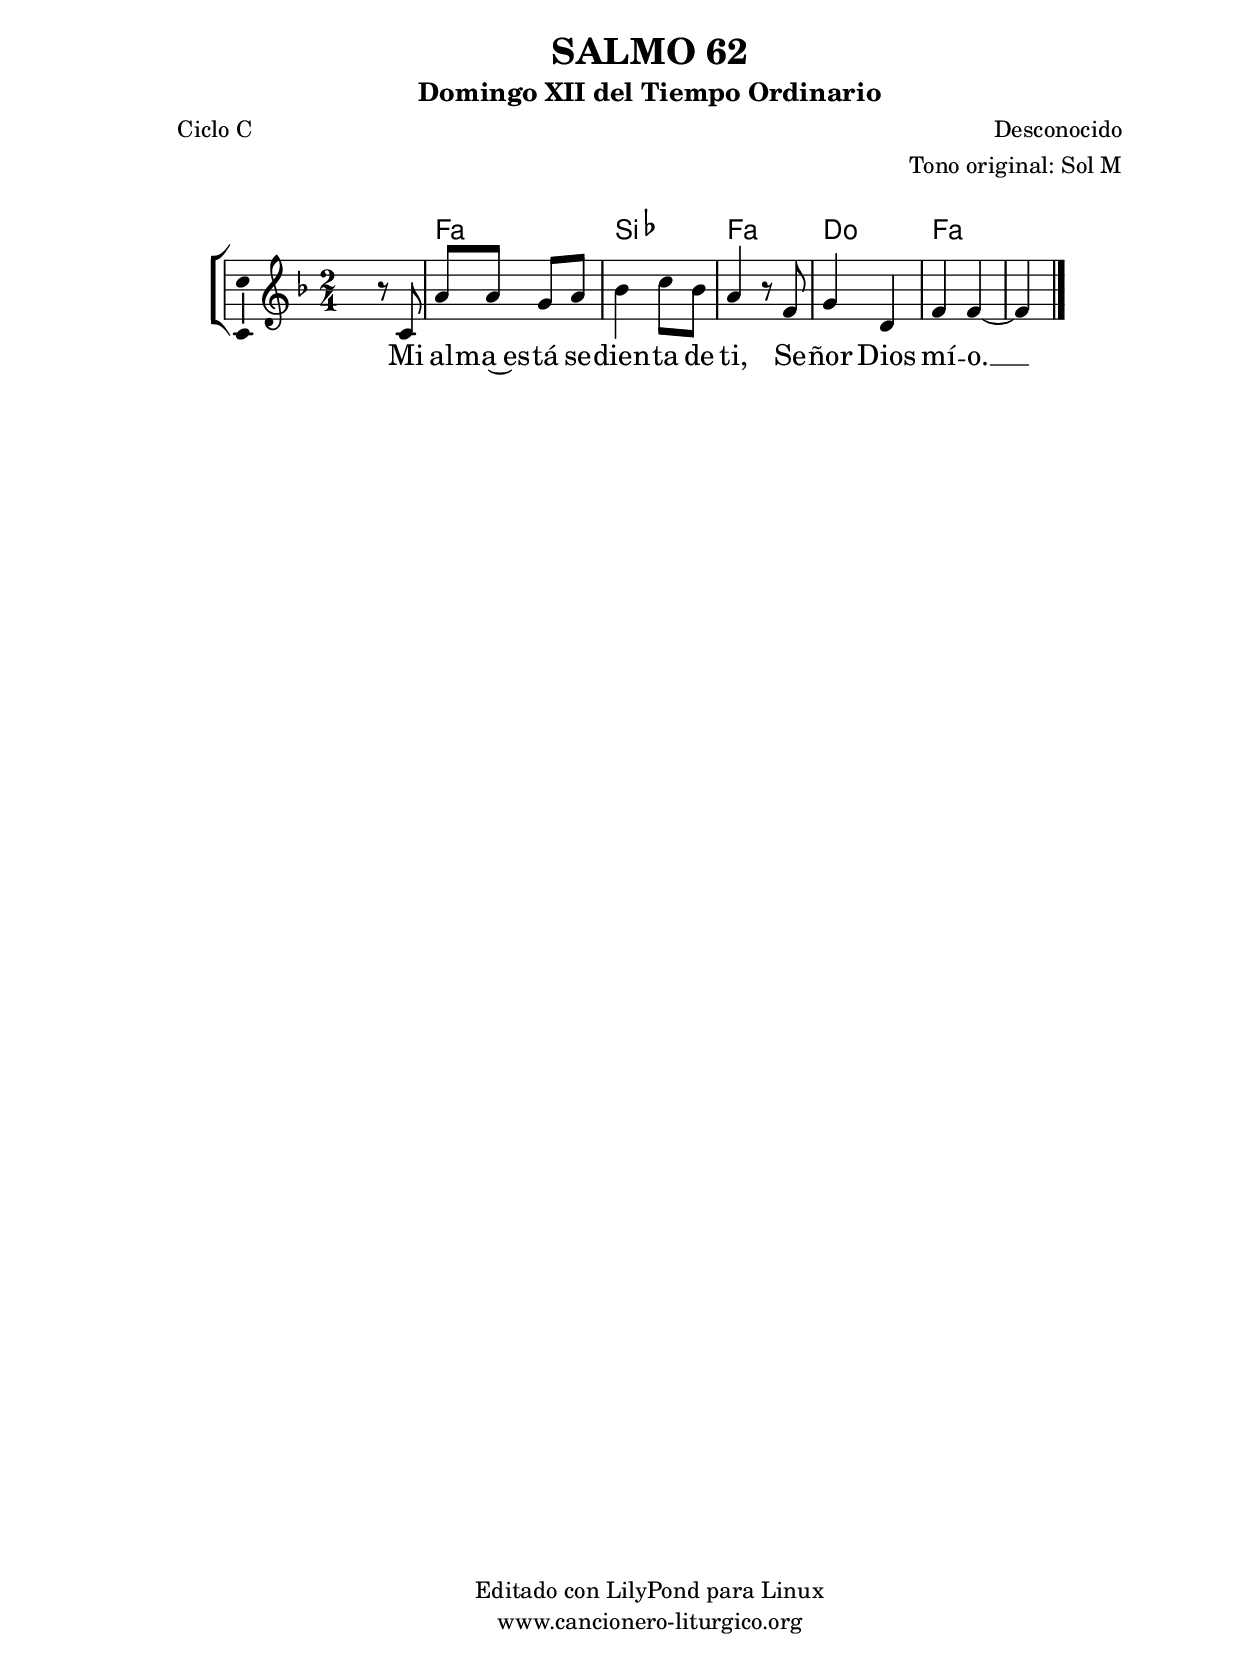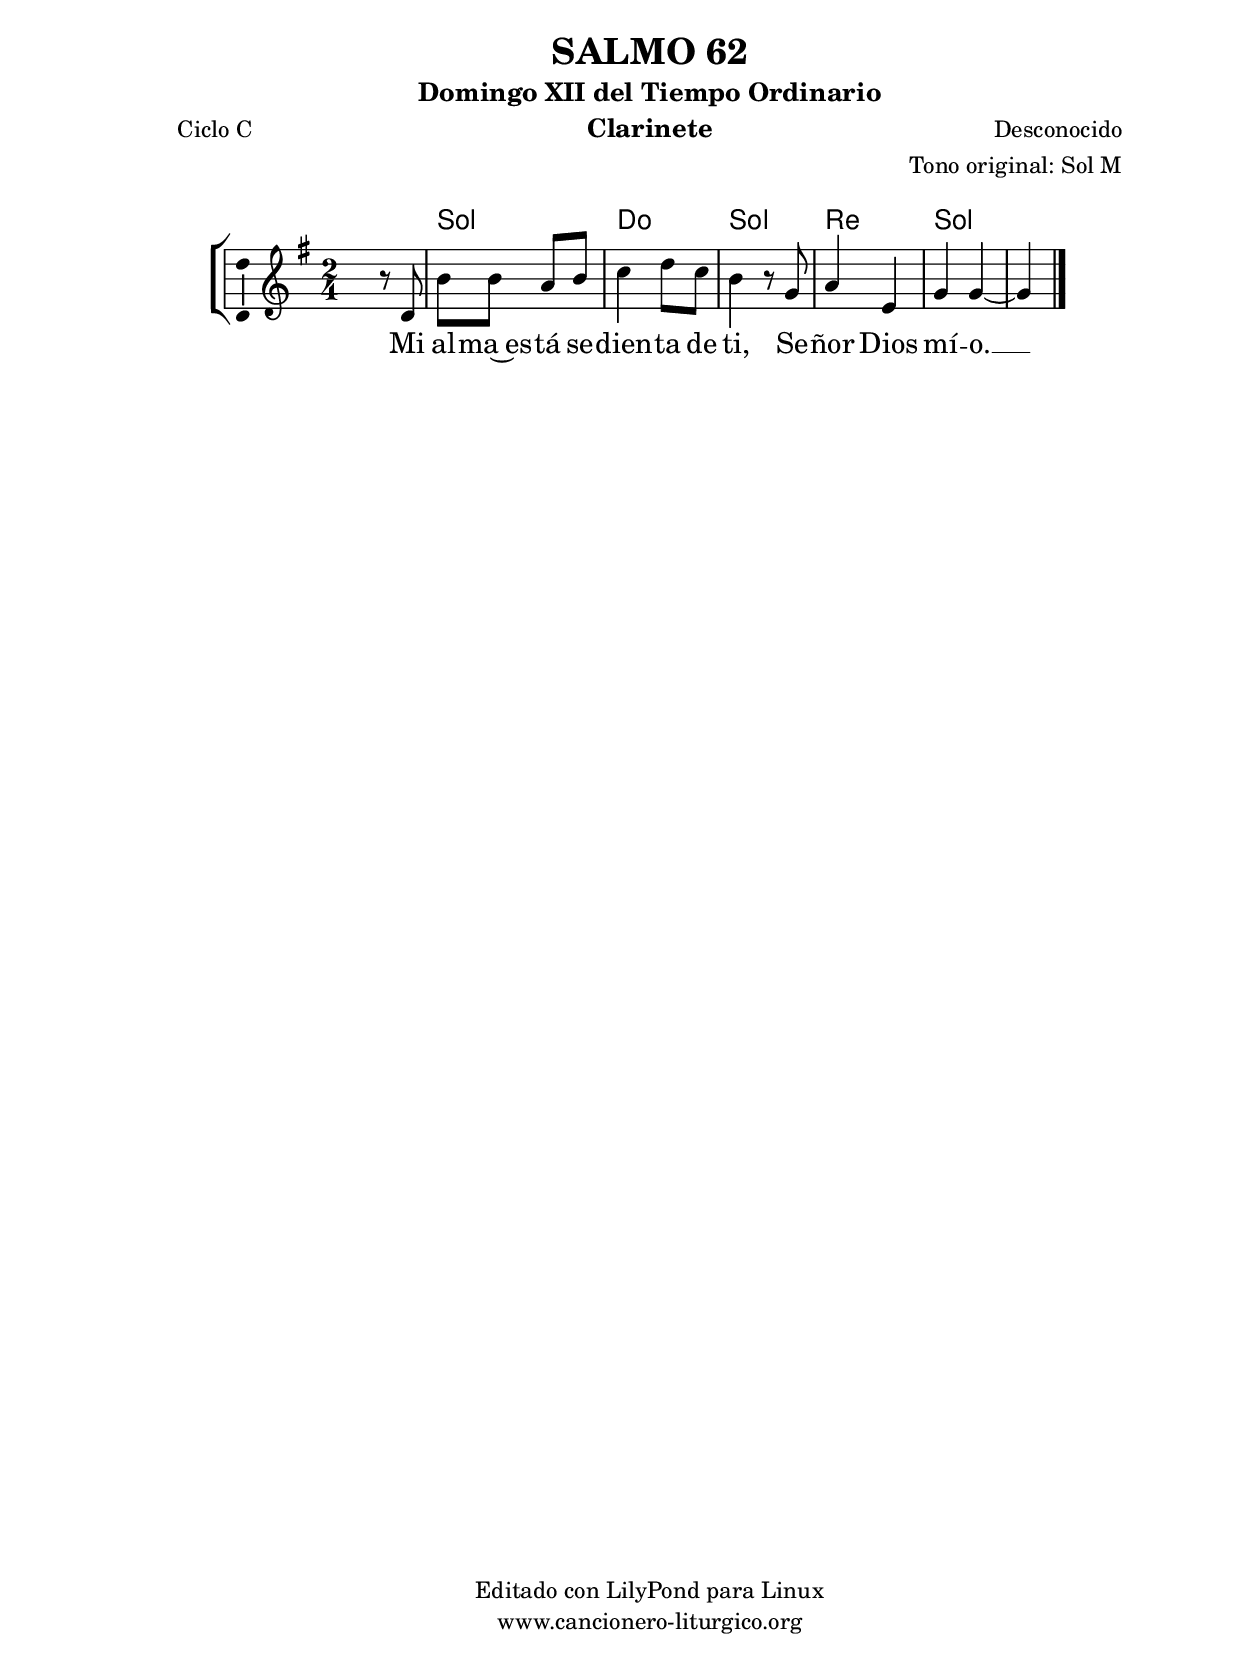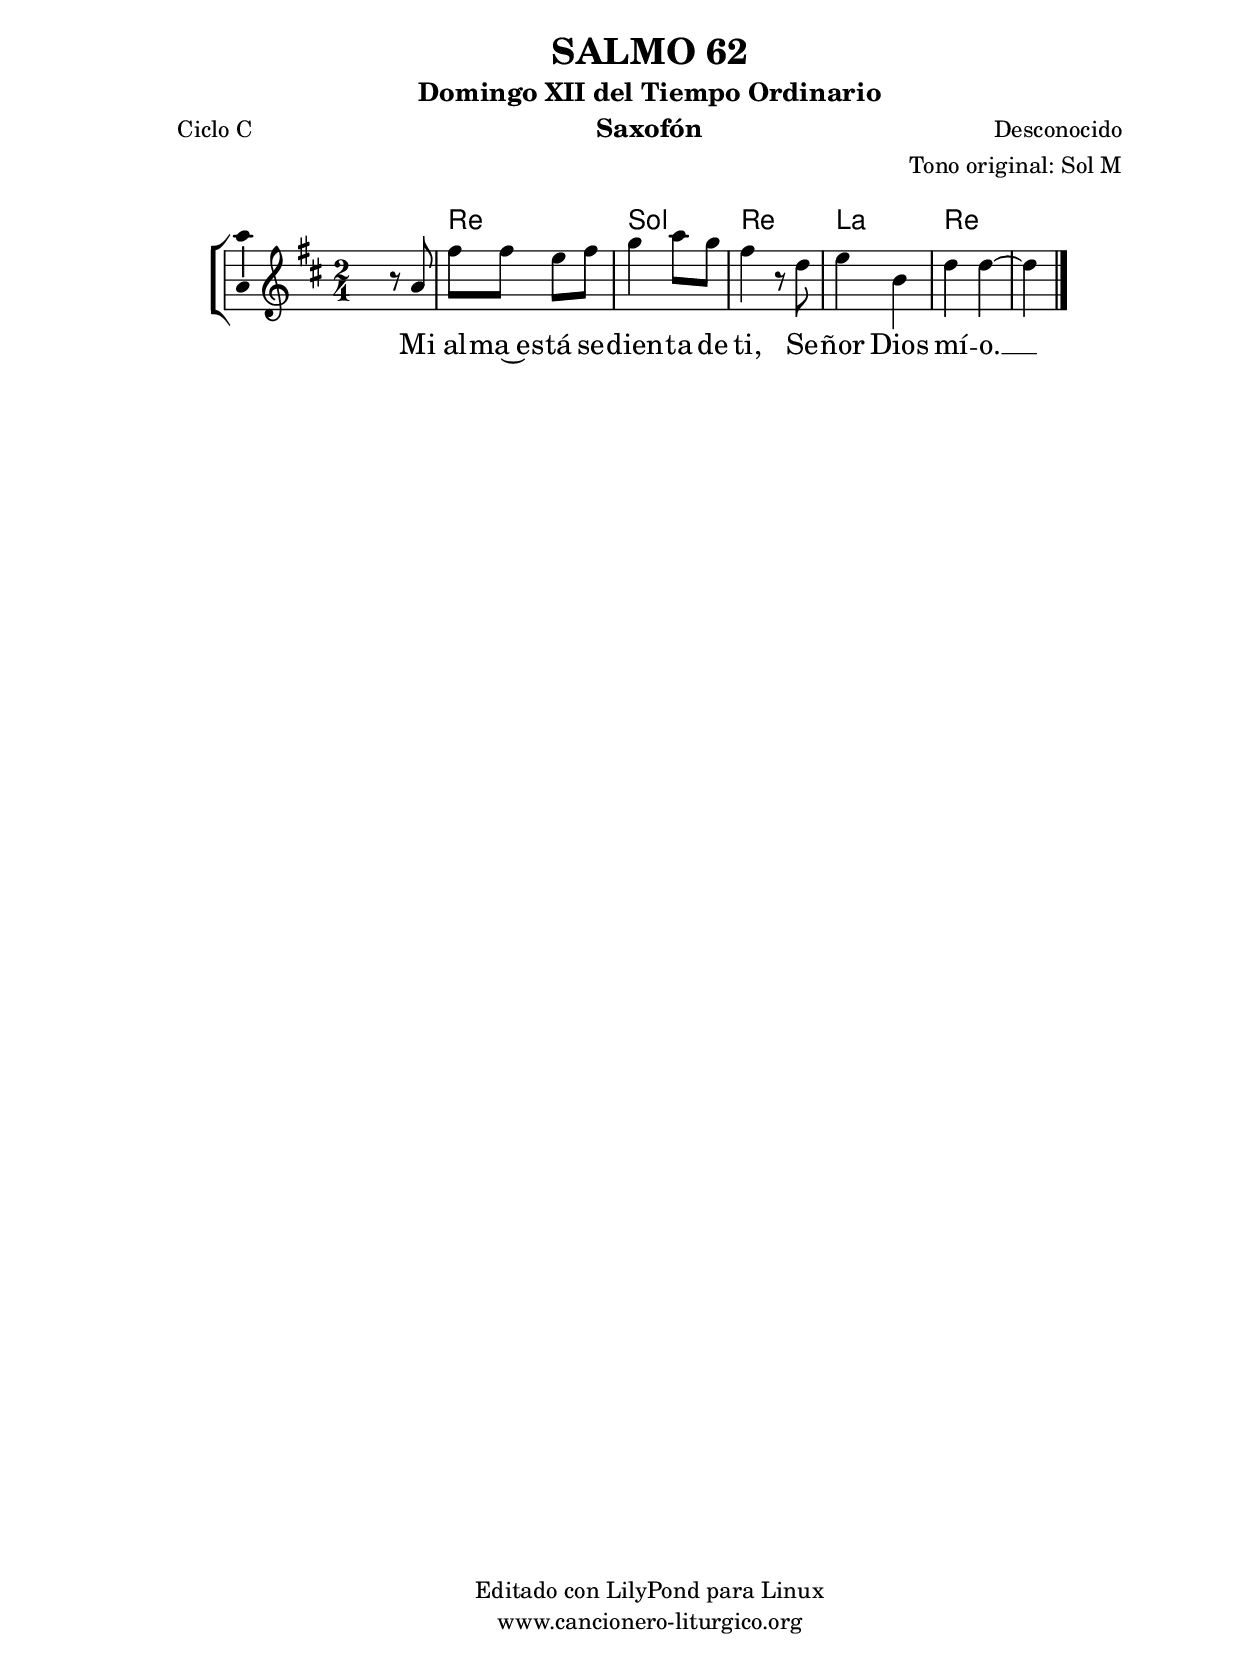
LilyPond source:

%
%para convertir .midi en .wav:
%timidity filename.midi -Ow -o finename.wav
%
%
%Para convertir de .wav a .mp3:
%lame -h -m j filename.wav
%
%
%para escuchar el midi:
%timidity nombrefichero.midi
%


%versión de lilypond para la que se ha escrito esta partitura:
\version "2.16.0"

	%Tamaño papel
	#(set-default-paper-size "a4")
	%Tamaño partitura
	#(set-global-staff-size 20)
	%No responde al pulsar sobre una nota
	#(ly:set-option 'point-and-click #f)

%parámetros del encabezamiento:
\header {
	title = "SALMO 62"
	subtitle = "Domingo XII del Tiempo Ordinario"
	composer = "Desconocido"
	poet = "Ciclo C"
	meter = ""
	arranger = "Tono original: Sol M"
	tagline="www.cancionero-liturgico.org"
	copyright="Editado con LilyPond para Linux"
	tiempo = "Ordinario"
	usos = "Salmo"
	letra = "Mi alma está sedienta de ti, Señor, Dios mío."
	}

%parámetros asociados al papel:
\paper  {
	oddHeaderMarkup = \markup {\fill-line { \on-the-fly #not-first-page \fromproperty #'header:title \on-the-fly #not-first-page \fromproperty #'header:composer }}
	evenHeaderMarkup = \markup {\fill-line { \fromproperty #'header:composer \fromproperty #'header:title }}
	#(set-paper-size "a4")
	print-page-number = ##f
	first-page-number = 1
	print-first-page-number = ##f
%	head-separation = 3.0 \cm
	top-margin = 2.0 \cm
	bottom-margin = 0.5\cm
%%%	bottom-margin = -1.0\cm
	left-margin = 3.0 \cm
	line-width = 16.0 \cm 
	indent = 8\mm
	interscoreline = 2.\mm
	between-system-space = 15\mm
%	para que las partituras no llenen la hoja:
	ragged-bottom = ##t
%	idem para la última hoja:
	ragged-last-bottom = ##f
%	para que las partituras llenen el ancho del papel:
	ragged-last = ##f
	after-title-space = 2.5 \cm
%page-count=1
%system-count=8

	%Flexible Vertical Spacing
%	markup-markup-spacing =
%	#'((basic-distance . 15) (minimum-distance . 15) (padding . 3))
	markup-system-spacing =
	#'((basic-distance . 15) (minimum-distance . 15) (padding . 3))
	system-system-spacing =
	#'((basic-distance . 15) (minimum-distance . 15) (padding . 3))
	score-system-spacing =
	#'((basic-distance . 15) (minimum-distance . 15) (padding . 5))
%	top-system-spacing = % header
%	#'((basic-distance . 8) (minimum-distance . 0) (padding . 3))
%	top-markup-spacing =
%	#'((basic-distance . 20) (minimum-distance . 20) (padding . 3))
	last-bottom-spacing = % footer
	#'((basic-distance . 5) (minimum-distance . 5) (padding . 3))
%	score-markup-spacing =
%	#'((basic-distance . 16) (minimum-distance . 13) (padding . 3))

	}


%parámetros que afectan a toda la partitura:
global =  {
	%clave de sol (G):
	\clef G
	%armadura:
	\transpose g f
	\key g \major
	\tempo 4=100
	\set Score.tempoHideNote = ##t
	}


acordes = {
	\italianChords
	\chordmode {
	\transpose g f
{

s2
g2 c g d g g

	}
	}
}

melodia = 
	\transpose g f
{
	\relative c'{
	\time 2/4

s4 r8 d8
b'8 b a b
c4 d8 c
b4 r8 g8
a4 e
g4 g~
g4

	\bar "|."
	}
	}


texto = \lyricmode {
Mi al -- ma~es -- tá se -- dien -- ta de ti,
Se -- ñor Dios mí -- o. __ _
	}


acordesStaff = \context ChordNames = acordesStaff <<
	\set chordChanges = ##t
	\acordes
	>>


vozStaff = \context Voice = vozStaff
\with {\consists "Ambitus_engraver"}
<<
%	\set Staff.instrumentName = ""
%	\set Staff.shortInstrumentName = ""
%	\set Staff.midiInstrument = #"clarinet"
%	\set Staff.midiInstrument = #"cello"
%	\set Staff.midiInstrument = #"flute"
	\set Staff.midiInstrument = #"electric guitar (jazz)"
%	\set Staff.midiInstrument = #"english horn"
%	\set Staff.midiInstrument = #"violin"
%	\set Staff.midiInstrument = #"glockenspiel"
	\set Staff.midiMinimumVolume = #0.7
	\set Staff.midiMaximumVolume = #0.9
	\global
	\melodia
	>>


textoStaff = \context Lyrics = textoStaff <<
	\lyricsto vozStaff \texto
	>>

\book {
	\score {
		\context ChoirStaff {
			\override StaffGroup.SystemStartBracket #'collapse-height = #1
			\override Score.SystemStartBar #'collapse-height = #1
			<<
			\acordesStaff
			\vozStaff
			\textoStaff
			>>
			}
		\layout {
	    		\context {
				\Lyrics
				\override LyricText #'font-size = #2
				}
	   		 \context {
				\Score
				%fontSize = #3
				\override StaffSymbol #'staff-space = #(magstep +3)
				%\override Beam #'thickness = #0.55
				%\override SpacingSpanner #'spacing-increment = #1.0
				%\override Slur #'height-limit = #1.5
				}
			}
		}
	\score {
		\unfoldRepeats
		\context ChoirStaff {
			<<
			\acordesStaff
			\vozStaff
			>>
			}
		\midi {
	  		\context {
	  			\Score
				tempoWholesPerMinute = #(ly:make-moment 70 4)
				}
			}
		}
	}

%Partitura para clarinete
#(define output-suffix "C")
\book {
	\header{
		instrument = "Clarinete"
		}
	\score {
		\context ChoirStaff {
			\override StaffGroup.SystemStartBracket #'collapse-height = #1
			\override Score.SystemStartBar #'collapse-height = #1
\transpose c d
			<<
			\acordesStaff
			\vozStaff
			\textoStaff
			>>
			}
		\layout {
	    		\context {
				\Lyrics
				\override LyricText #'font-size = #2
				}
	   		 \context {
				\Score
				%fontSize = #3
				\override StaffSymbol #'staff-space = #(magstep +3)
				%\override Beam #'thickness = #0.55
				%\override SpacingSpanner #'spacing-increment = #1.0
				%\override Slur #'height-limit = #1.5
				}
			}
		}
	}

%Partitura para saxofón
#(define output-suffix "S")
\book {
	\header{
		instrument = "Saxofón"
		}
	\score {
		\context ChoirStaff {
			\override StaffGroup.SystemStartBracket #'collapse-height = #1
			\override Score.SystemStartBar #'collapse-height = #1
\transpose c a
			<<
			\acordesStaff
			\vozStaff
			\textoStaff
			>>
			}
		\layout {
	    		\context {
				\Lyrics
				\override LyricText #'font-size = #2
				}
	   		 \context {
				\Score
				%fontSize = #3
				\override StaffSymbol #'staff-space = #(magstep +3)
				%\override Beam #'thickness = #0.55
				%\override SpacingSpanner #'spacing-increment = #1.0
				%\override Slur #'height-limit = #1.5
				}
			}
		}
	}

